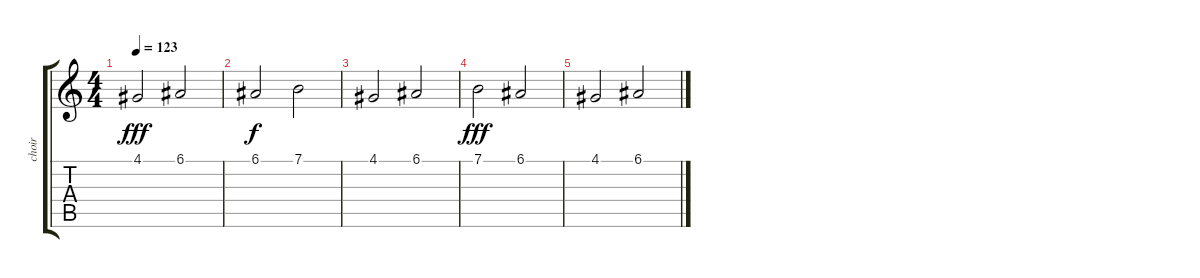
\track ("choir" "choir") {instrument choiraahs}
\staff {score tabs}
\tuning (E4 B3 G3 D3 A2 E2) {hide}
\ts (4 4)
\tempo 123
\clef g2
\ks c
4.1.2{dy fff} 6.1.2 |
6.1.2{dy f} 7.1.2 |
4.1.2 6.1.2 |
7.1.2{dy fff} 6.1.2 |
4.1.2 6.1.2
